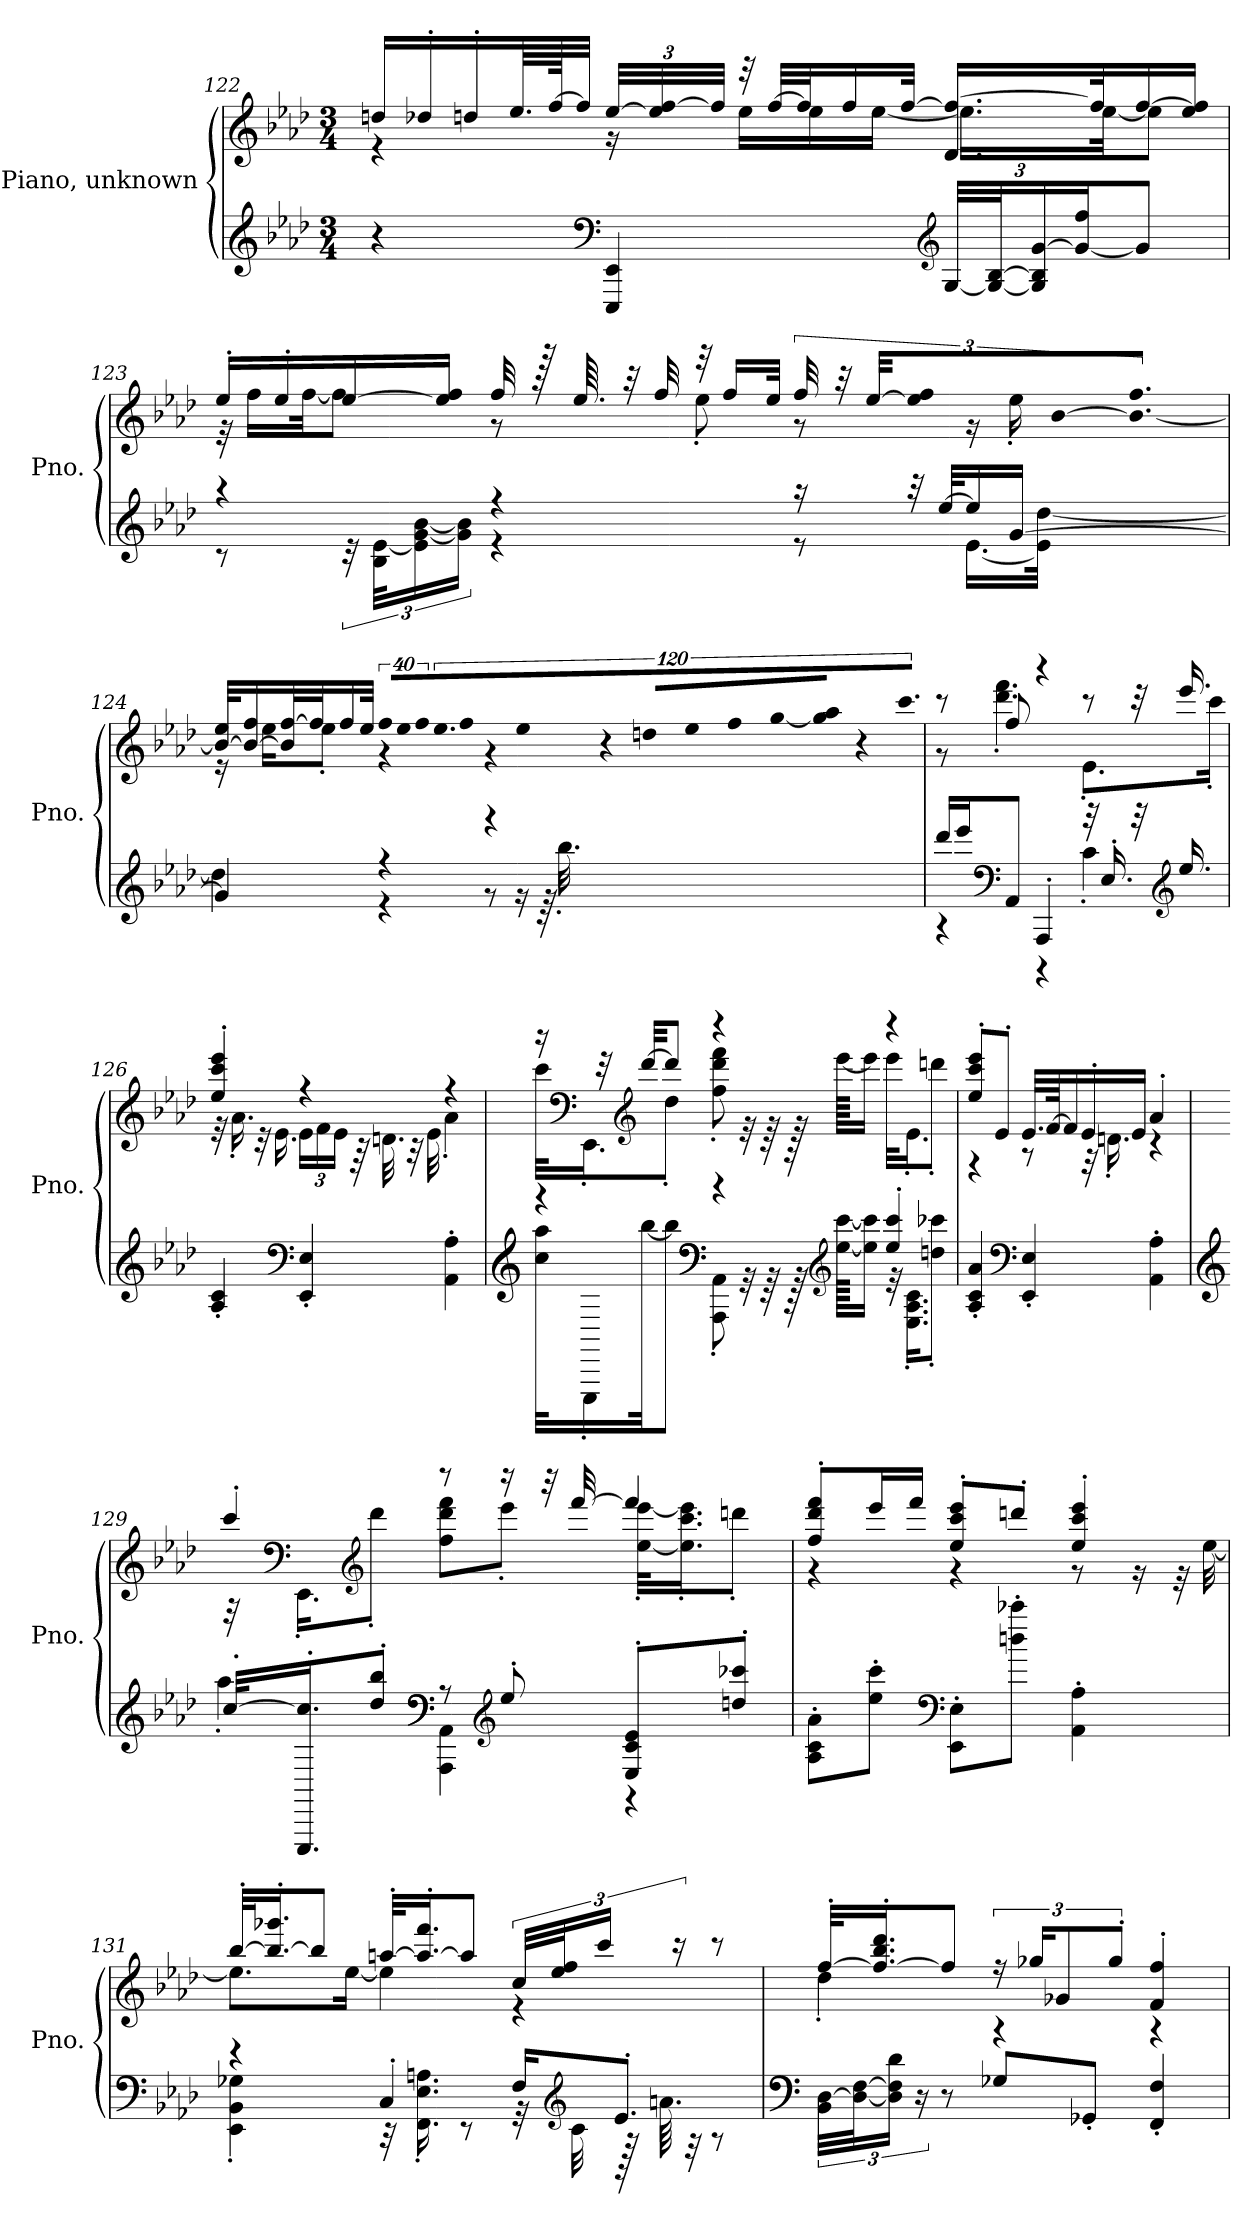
**kern	**kern
*part1	*part1
*staff2	*staff1
*I"Piano, unknown	*
*I'Pno.	*
!!LO:LB:g=z
*clefG2	*clefG2
*k[b-e-a-d-]	*k[b-e-a-d-]
*M3/4	*M3/4
=122	=122
*	*^
4r	16ddn/LL	4r
.	16dd-X'/	.
.	16ddn'/	.
.	64.ee-/LL	.
.	[128ff/JK	.
.	32ff/JJJ]	.
*clefF4	*	*
*	*Xbrackettup	*
4EEE-/ 4EE-/	[48ee-/LLL	16r
.	48ee-/] [48ff/	.
.	48ff/JJJ]	.
.	32r	16ee-\LL
.	[32ff/LLL	.
.	32ff/J]	16ee-\
.	16ff/	.
.	.	[16ee-\JJ
.	[32ff/JJk	.
*clefG2	*	*
*Xbrackettup	*	*
[48G/LLL	16.d-/ 16.ff/_LL	16.ee-\LL]
48G/_ [48B-/J	.	.
24G/] 24B-/] [24g/	.	.
24g/_ 24ff/J	.	.
.	32ff/K]	[32ee-\JK
8g/J]	[16ff/	8ee-\J]
.	16ee-/ 16ff/]JJ	.
!!LO:LB:g=z	!!
=123	=123	=123
*^	*	*
4r	8r	16ee-'/LL	32r
.	.	.	16ff\LL
.	.	16ee-'/	.
.	.	.	[32ff\JK
*	*brackettup	*	*
.	48r	[16ee-/	8ff\J]
.	48B-\ [48e-\KLL	.	.
.	24e-\] [24g\ [24b-\	.	.
.	.	16ee-/] 16ff/JJ	.
.	24g\] 24b-\]JJ	.	.
4r	4r	32ff/	8r
.	.	128r	.
.	.	64.ee-/	.
.	.	32r	.
.	.	32ff/	.
.	.	32r	8ee-'\
.	.	16ff/LL	.
.	.	32ee-/JJk	.
*	*	*brackettup	*
16r	8r	48ff/	8r
.	.	48r	.
.	.	[48ee-/KKL	.
32r	.	8ee-/] 8ff/	.
[32ee-/KLL	.	.	.
16ee-/]	[16.e-\LL	.	16r
[16g/JJ	.	[64b-/KLL	16ee-'\
.	.	32.b-/_ 32.ff/JJJ	.
.	32e-\] [32dd-\JJk	.	.
!!LO:PB:g=z	!!
=124	=124	=124	=124
4g/]	4dd-\]	32b-/_ 32ee-/KLL	16r
.	.	16b-/_ 16ff/	.
.	.	.	16ee-\KL
.	.	32b-/] [32ff/L	.
.	.	32ff/J]	8ee-'\J
.	.	16ff/	.
.	.	32ee-/JJk	.
!	!	!LO:N:vis=32	!
4r	4r	640%23ff/LLL	4r
!	!	!LO:N:vis=32	!
.	.	640%23ee-/	.
!	!	!LO:N:vis=32	!
.	.	640%23ff/	.
!	!	!LO:N:vis=32.	!
.	.	1920%103ee-/	.
!	!	!LO:N:vis=64	!
.	.	960%17ff/K	.
!	!	!LO:N:vis=32	!
.	.	640%23ee-/JJJ	.
!	!	!LO:N:vis=32	!
.	.	640%23r	.
4r	8r	.	4r
!	!	!LO:N:vis=32	!
.	.	640%23ddn/LLL	.
!	!	!LO:N:vis=32	!
.	.	640%23ee-/	.
!	!	!LO:N:vis=32	!
.	.	640%23ff/	.
!	!	!LO:N:vis=32	!
.	.	[640%23gg/	.
.	16r	.	.
!	!	!LO:N:vis=32	!
.	.	640%23gg/] 640%23aa-/JJJ	.
!	!	!LO:N:vis=64	!
.	.	960%17r	.
.	64r	.	.
!	!	!LO:N:vis=32.	!
.	.	1920%103ccc/	.
.	32.bb-'\	.	.
480ryy	480ryy	.	480ryy
=125	=125	=125	=125
16ddd-/LL	4r	8r	8r
16eee-/J	.	.	.
*clefF4	*	*	*
8AA-/J	.	8ff/	4.ddd-\' 4.fff\'
4AAA-'/	4r	4r	.
32r	4c'\	8r	8.e-'\L
16.E-'/	.	.	.
32r	.	32r	.
*clefG2	*	*	*
16.ee-/	.	16.eee-/	.
.	.	.	16ccc'\Jk
*v	*v	*	*
!!LO:LB:g=z	!!
=126	=126	=126
4A-/' 4c/'	4ee-/' 4ccc/' 4eee-/'	32r
.	.	16.a-'\
.	.	32r
.	.	16.e-\
*clefF4	*	*
*	*	*Xbrackettup
4EE-/' 4E-/'	4r	24e-\LL
.	.	24f\
.	.	24e-\JJ
.	.	64r
.	.	32.dn\
.	.	32r
.	.	32e-\
4AA-\' 4A-\'	4r	4a-'\
=127	=127	=127
*clefG2	*	*
*^	*	*
4r	32cc\ 32aa-\KLL	16r	32ccc\KLL
*	*	*clefF4	*
.	16EEE-'\	.	16.EE-'\J
.	.	32r	.
*	*	*clefG2	*
.	[32bb-\JK	[32ddd-/KKL	.
.	8bb-\J]	8ddd-/J]	8dd-'\J
*clefF4	*	*	*
4r	8AAA-\' 8AA-\'	4r	8ff\' 8ddd-\' 8fff\'
.	32r	.	32r
.	64r	.	64r
.	128r	.	128r
*clefG2	*	*	*
.	[128ee-\ [128ccc\KKKLL	.	[128eee-\KKKLL
.	16ee-\] 16ccc\]JJ	.	16eee-\JJ]
4ee-/' 4ccc/'	32r	4r	32eee-\KLL
.	16.E-\' 16.A-\' 16.c\'KL	.	16.e-'\J
.	8ddn\' 8ccc-X\'J	.	8dddn'\J
*v	*v	*	*
!!LO:LB:g=z	!!
=128	=128	=128
4A-/' 4c/' 4a-/'	8ee-/' 8ccc/' 8eee-/'L	4r
.	8e-'/J	.
*clefF4	*	*
4EE-/' 4E-/'	32.e-/LLL	8r
.	[64f/JK	.
.	16f/]	.
.	16e-'/	32r
.	.	16.dn'\
.	16e-/JJ	.
4AA-\' 4A-\'	4a-'/	4r
=129	=129	=129
*clefG2	*	*
*^	*	*
[32cc'/KLL	4aa-'\	4ccc'/	32r
*	*	*clefF4	*
16.EEE-/' 16.cc/]'J	.	.	16.EE-'\KL
*	*	*clefG2	*
8dd-/' 8bb-/'J	.	.	8ddd-'\J
*clefF4	*	*	*
8r	4AAA-\ 4AA-\	8r	8ff\ 8ddd-\ 8fff\L
*clefG2	*	*	*
8ee-'/	.	16r	8eee-'\J
.	.	32r	.
.	.	[32fff/	.
8E-/' 8c/' 8e-/'L	4r	4fff/]	[32ee-\' [32eee-\'KLL
.	.	.	16.ee-\]' 16.ccc\' 16.eee-\]'J
8ddn/' 8ccc-X/'J	.	.	8dddn'\J
*v	*v	*	*
!!LO:LB:g=z	!!
=130	=130	=130
8A-\' 8c\' 8a-\'L	8ff/' 8ddd-/' 8fff/'L	4r
8ee-\' 8ccc\'J	16eee-/L	.
.	16fff/JJ	.
*clefF4	*	*
8EE-\' 8E-\'L	8ee-/' 8ccc/' 8eee-/'L	4r
8ddn\' 8ccc-X\'J	8dddn'/J	.
4AA-\' 4A-\'	4ee-/' 4ccc/' 4eee-/'	8r
.	.	16r
.	.	32r
.	.	[32ee-\
=131	=131	=131
*^	*	*
4r	4EE-\' 4BB-\' 4G-X\'	[32bb-'/KLL	8.ee-\L]
.	.	16.bb-/_' 16.ggg-X/'J	.
.	.	8bb-/J]	.
.	.	.	[16ee-\Jk
4C'/	32r	[32aan'/KLL	4ee-\]
.	16.FF\' 16.E-\' 16.An\'	16.aa/_' 16.fff/'J	.
.	8r	8aa/J]	.
*	*	*brackettup	*
16F/KL	32r	48cc/LLL	4r
.	.	48ee-/ 48ff/J	.
*clefG2	*	*	*
.	32c\	.	.
.	.	24ccc/JJ	.
8.e-'/J	128r	.	.
.	64.an\	.	.
.	.	24r	.
.	32r	.	.
.	8r	8r	.
*v	*v	*	*
!!LO:LB:g=z	!!
=132	=132	=132
*clefF4	*	*
48BB-\ [48D-\LLL	[32ff'/KLL	4dd-'\
48D-\_ [48F\J	.	.
.	16.ff/_' 16.bb-/' 16.ddd-/'J	.
24D-\] 24F\] 24d-\JJ	.	.
24r	.	.
8r	8ff/J]	.
8G-X/L	24r	4r
.	24gg-X/KL	.
.	12g-X/	.
8GG-X'/J	.	.
.	12gg-'/J	.
4FF/' 4F/'	4f/' 4ff/'	4r
*	*v	*v
=	=
*-	*-
